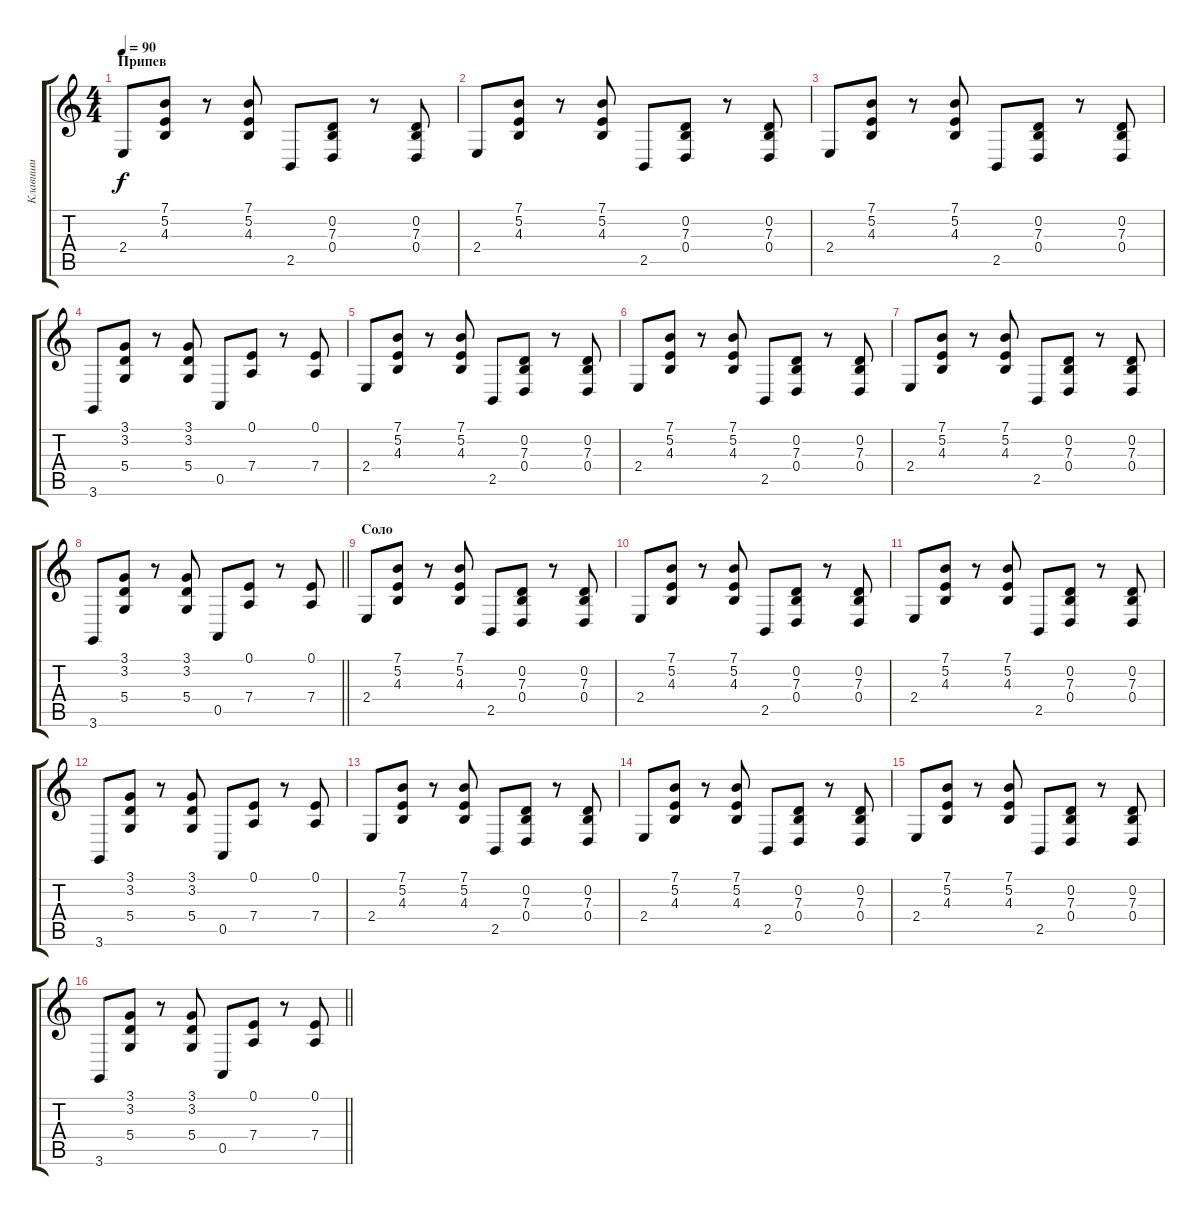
\track ("Клавиши" "Клавиши") {instrument electricgrandpiano}
\staff {score tabs}
\tuning (E4 B3 G3 D3 A2 E2) {hide}
\ts (4 4)
\section ("" "Припев")
\tempo 90
\clef g2
\ks c
2.4.8{dy f} (7.1 5.2 4.3).8 r.8 (7.1 5.2 4.3).8 2.5.8 (0.2 7.3 0.4).8 r.8 (0.2 7.3 0.4).8 |
2.4.8 (7.1 5.2 4.3).8 r.8 (7.1 5.2 4.3).8 2.5.8 (0.2 7.3 0.4).8 r.8 (0.2 7.3 0.4).8 |
2.4.8 (7.1 5.2 4.3).8 r.8 (7.1 5.2 4.3).8 2.5.8 (0.2 7.3 0.4).8 r.8 (0.2 7.3 0.4).8 |
3.6.8 (3.1 3.2 5.4).8 r.8 (3.1 3.2 5.4).8 0.5.8 (0.1 7.4).8 r.8 (0.1 7.4).8 |
2.4.8 (7.1 5.2 4.3).8 r.8 (7.1 5.2 4.3).8 2.5.8 (0.2 7.3 0.4).8 r.8 (0.2 7.3 0.4).8 |
2.4.8 (7.1 5.2 4.3).8 r.8 (7.1 5.2 4.3).8 2.5.8 (0.2 7.3 0.4).8 r.8 (0.2 7.3 0.4).8 |
2.4.8 (7.1 5.2 4.3).8 r.8 (7.1 5.2 4.3).8 2.5.8 (0.2 7.3 0.4).8 r.8 (0.2 7.3 0.4).8 |
\barLineRight lightlight
3.6.8 (3.1 3.2 5.4).8 r.8 (3.1 3.2 5.4).8 0.5.8 (0.1 7.4).8 r.8 (0.1 7.4).8 |
\section ("" "Соло")
2.4.8 (7.1 5.2 4.3).8 r.8 (7.1 5.2 4.3).8 2.5.8 (0.2 7.3 0.4).8 r.8 (0.2 7.3 0.4).8 |
2.4.8 (7.1 5.2 4.3).8 r.8 (7.1 5.2 4.3).8 2.5.8 (0.2 7.3 0.4).8 r.8 (0.2 7.3 0.4).8 |
2.4.8 (7.1 5.2 4.3).8 r.8 (7.1 5.2 4.3).8 2.5.8 (0.2 7.3 0.4).8 r.8 (0.2 7.3 0.4).8 |
3.6.8 (3.1 3.2 5.4).8 r.8 (3.1 3.2 5.4).8 0.5.8 (0.1 7.4).8 r.8 (0.1 7.4).8 |
2.4.8 (7.1 5.2 4.3).8 r.8 (7.1 5.2 4.3).8 2.5.8 (0.2 7.3 0.4).8 r.8 (0.2 7.3 0.4).8 |
2.4.8 (7.1 5.2 4.3).8 r.8 (7.1 5.2 4.3).8 2.5.8 (0.2 7.3 0.4).8 r.8 (0.2 7.3 0.4).8 |
2.4.8 (7.1 5.2 4.3).8 r.8 (7.1 5.2 4.3).8 2.5.8 (0.2 7.3 0.4).8 r.8 (0.2 7.3 0.4).8 |
\barLineRight lightlight
3.6.8 (3.1 3.2 5.4).8 r.8 (3.1 3.2 5.4).8 0.5.8 (0.1 7.4).8 r.8 (0.1 7.4).8
